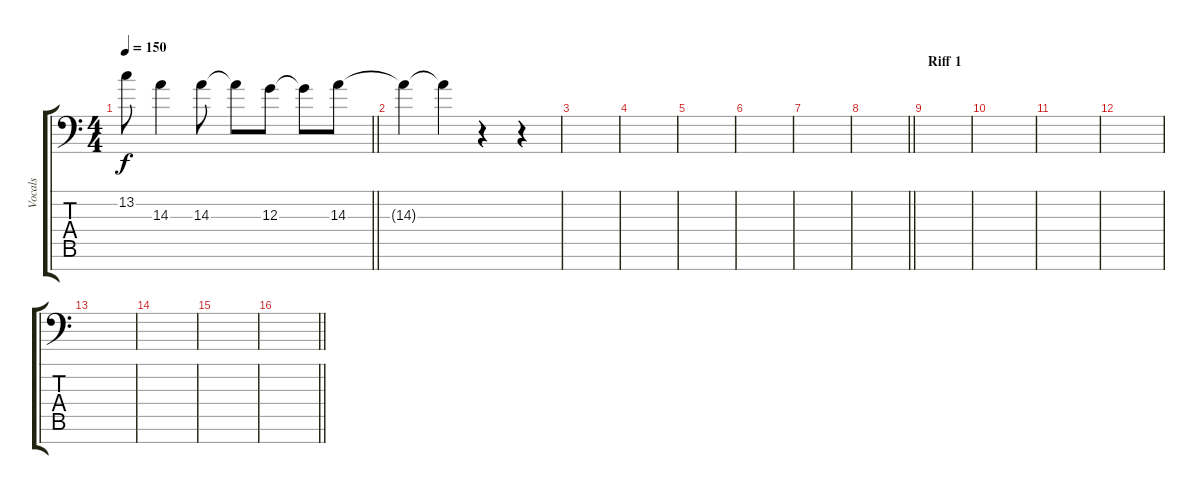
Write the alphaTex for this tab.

\track ("Vocals" "Vocals") {instrument cello}
\staff {score tabs}
\tuning (E4 B3 G3 D3 A2 E2 A1) {hide}
\ts (4 4)
\tempo 150
\clef f4
\barLineRight lightlight
\ks c
13.2.8{dy f} 14.3.4 14.3.8 14.3{t}.8 12.3.8 12.3{t}.8 14.3.8 |
14.3{t}.4 14.3{t}.4 r.4 r.4 |
|
|
|
|
|
\barLineRight lightlight
|
\section ("" "Riff 1")
|
|
|
|
|
|
|
\barLineRight lightlight
